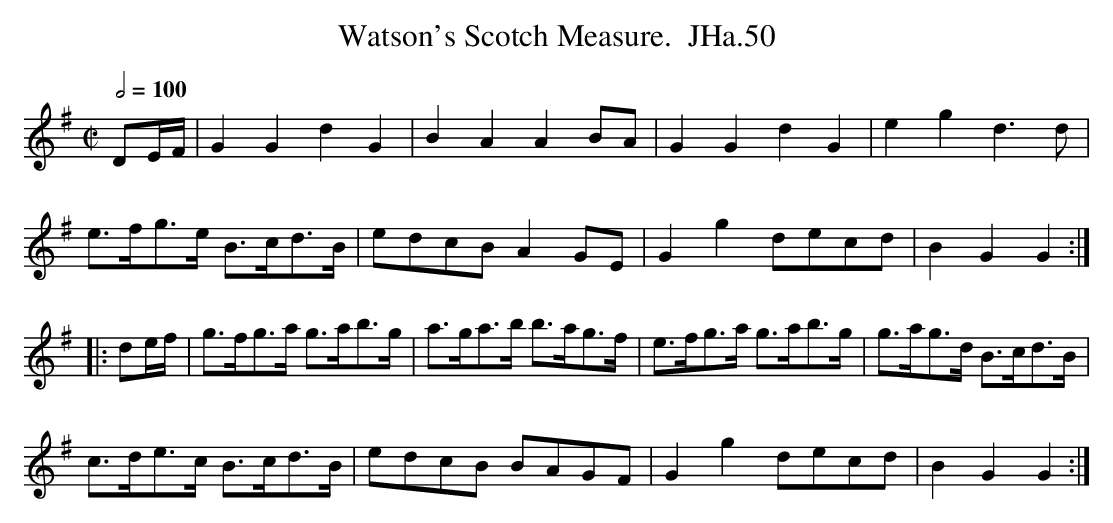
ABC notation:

X:1
T:Watson's Scotch Measure.  JHa.50
Q:1/2=100
M:C|
L:1/8
K:G
DE/F/|G2G2d2G2|B2A2A2 BA|G2G2d2G2|e2g2 d3d|
e>fg>e B>cd>B|edcB A2 GE|G2g2 decd|B2G2G2 :|
|: de/f/|g>fg>a g>ab>g|a>ga>b b>ag>f|e>fg>a g>ab>g|g>ag>d B>cd>B|
c>de>c B>cd>B|edcB BAGF|G2g2 decd|B2G2G2 :|
